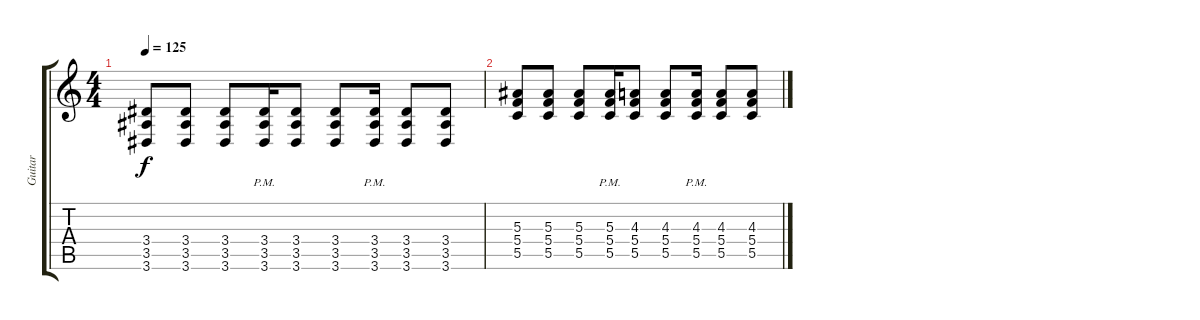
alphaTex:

\track ("Guitar" "Guitar") {instrument acousticguitarsteel}
\staff {score tabs}
\tuning (D4 A3 F3 C3 G2 C2) {hide}
\ts (4 4)
\tempo 125
\clef g2
\ks c
(3.4 3.5 3.6).8{dy f} (3.4 3.5 3.6).8 (3.4 3.5 3.6).8 (3.4{pm} 3.5{pm} 3.6{pm}).16 (3.4 3.5 3.6).8 (3.4 3.5 3.6).8 (3.4{pm} 3.5{pm} 3.6{pm}).16 (3.4 3.5 3.6).8 (3.4 3.5 3.6).8 |
(5.3 5.4 5.5).8 (5.3 5.4 5.5).8 (5.3 5.4 5.5).8 (5.3{pm} 5.4{pm} 5.5{pm}).16 (4.3 5.4 5.5).8 (4.3 5.4 5.5).8 (4.3{pm} 5.4{pm} 5.5{pm}).16 (4.3 5.4 5.5).8 (4.3 5.4 5.5).8
